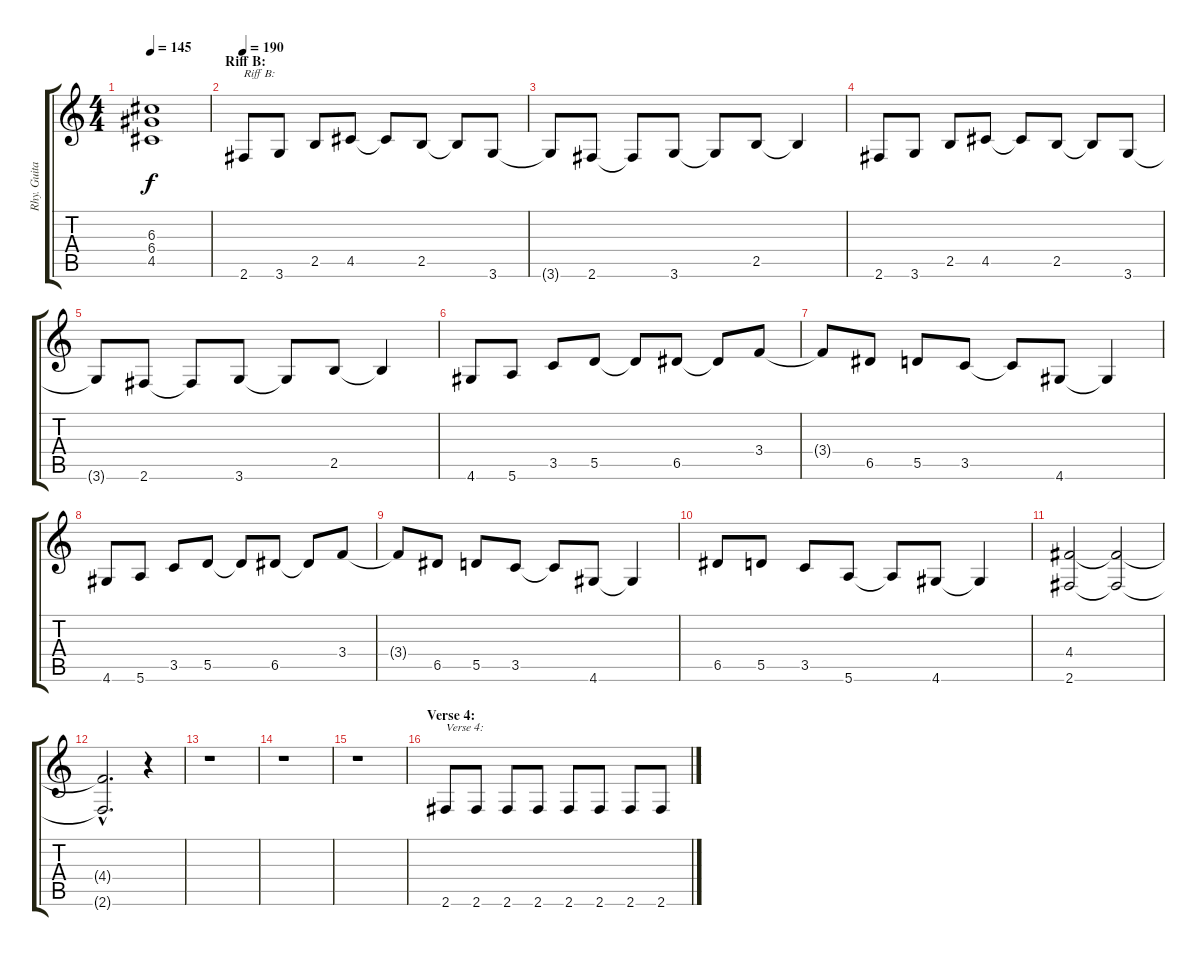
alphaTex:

\track ("Rhy. Guitar 1" "Rhy. Guita") {instrument distortionguitar}
\staff {score tabs}
\tuning (E4 B3 G3 D3 A2 E2) {hide}
\ts (4 4)
\tempo 145
\clef g2
\ks c
(6.3{t} 6.4{t} 4.5{t}).1{dy f} |
\section ("" "Riff B:")
\tempo 190
2.6.8{txt "Riff B:"} 3.6.8 2.5.8 4.5.8 4.5{t}.8 2.5.8 2.5{t}.8 3.6.8 |
3.6{t}.8 2.6.8 2.6{t}.8 3.6.8 3.6{t}.8 2.5.8 2.5{t}.4 |
2.6.8 3.6.8 2.5.8 4.5.8 4.5{t}.8 2.5.8 2.5{t}.8 3.6.8 |
3.6{t}.8 2.6.8 2.6{t}.8 3.6.8 3.6{t}.8 2.5.8 2.5{t}.4 |
4.6.8 5.6.8 3.5.8 5.5.8 5.5{t}.8 6.5.8 6.5{t}.8 3.4.8 |
3.4{t}.8 6.5.8 5.5.8 3.5.8 3.5{t}.8 4.6.8 4.6{t}.4 |
4.6.8 5.6.8 3.5.8 5.5.8 5.5{t}.8 6.5.8 6.5{t}.8 3.4.8 |
3.4{t}.8 6.5.8 5.5.8 3.5.8 3.5{t}.8 4.6.8 4.6{t}.4 |
6.5.8 5.5.8 3.5.8 5.6.8 5.6{t}.8 4.6.8 4.6{t}.4 |
(4.4 2.6).2{volume 6} (4.4{t} 2.6{t}).2 |
(4.4{hac t} 2.6{hac t}).2{d} r.4 |
r.1 |
r.1 |
r.1 |
\section ("" "Verse 4:")
2.6.8{txt "Verse 4:" volume 12} 2.6.8 2.6.8 2.6.8 2.6.8 2.6.8 2.6.8 2.6.8
